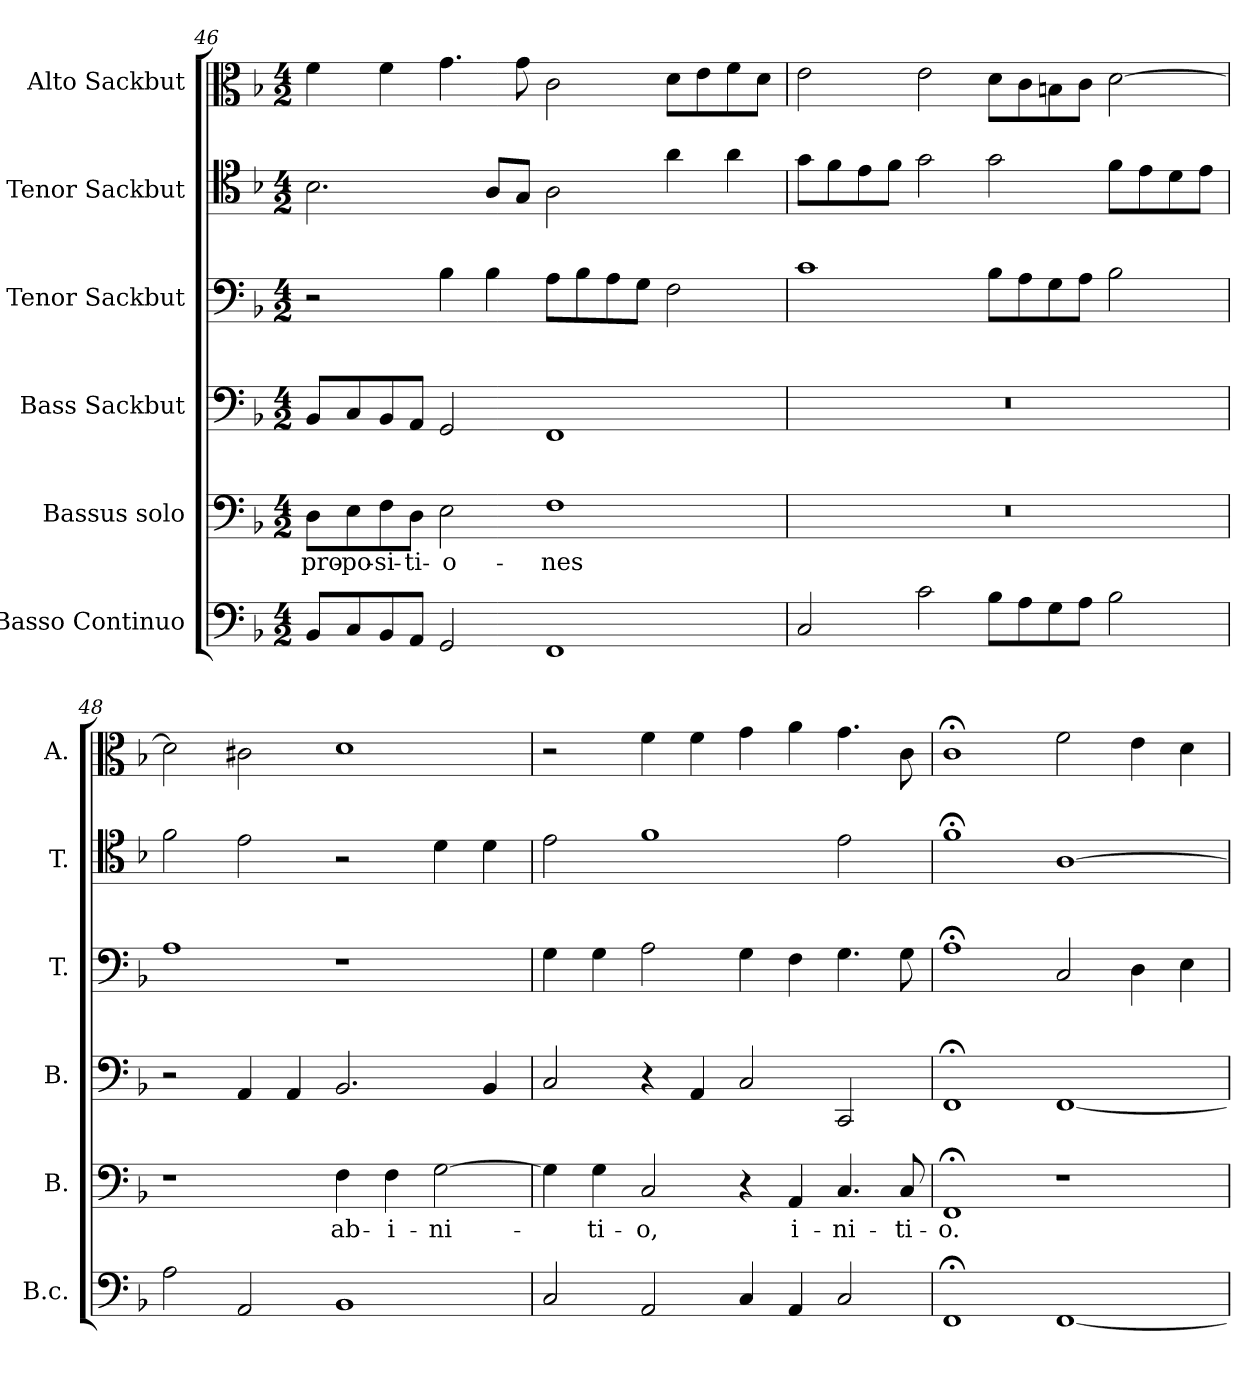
**kern	**kern	**text	**kern	**kern	**kern	**kern
*part6	*part5	*part5	*part4	*part3	*part2	*part1
*staff6	*staff5	*staff5	*staff4	*staff3	*staff2	*staff1
*I"Basso Continuo	*I"Bassus solo	*	*I"Bass Sackbut	*I"Tenor Sackbut	*I"Tenor Sackbut	*I"Alto Sackbut
*I'B.c.	*I'B.	*	*I'B.	*I'T.	*I'T.	*I'A.
!!LO:PB:g=z
*clefF4	*clefF4	*	*clefF4	*clefF4	*clefC4	*clefC3
*k[b-]	*k[b-]	*	*k[b-]	*k[b-]	*k[b-]	*k[b-]
*F:	*F:	*	*F:	*F:	*F:	*F:
*M4/2	*M4/2	*	*M4/2	*M4/2	*M4/2	*M4/2
=46	=46	=46	=46	=46	=46	=46
!	!	!LO:LY:b:color=#000000	!	!	!	!
8BB-i/L	8Di\L	pro-	8BB-i/L	2r	2.B-i\	4fi\
!	!	!LO:LY:b:color=#000000	!	!	!	!
8Ci/	8Ei\	-po-	8Ci/	.	.	.
!	!	!LO:LY:b:color=#000000	!	!	!	!
8BB-i/	8Fi\	-si-	8BB-i/	.	.	4fi\
!	!	!LO:LY:b:color=#000000	!	!	!	!
8AAi/J	8Di\J	-ti-	8AAi/J	.	.	.
!	!	!LO:LY:b:color=#000000	!	!	!	!
2GGi/	2Ei\	-o-	2GGi/	4B-i\	.	4.gi\
.	.	.	.	4B-i\	8Ai/L	.
.	.	.	.	.	8Gi/J	8gi\
!	!	!LO:LY:b:color=#000000	!	!	!	!
1FFi	1Fi	-nes	1FFi	8Ai\L	2Ai\	2ci\
.	.	.	.	8B-i\	.	.
.	.	.	.	8Ai\	.	.
.	.	.	.	8Gi\J	.	.
.	.	.	.	2Fi\	4ai\	8di\L
.	.	.	.	.	.	8ei\
.	.	.	.	.	4ai\	8fi\
.	.	.	.	.	.	8di\J
=47	=47	=47	=47	=47	=47	=47
!	!LO:N:vis=1	!	!LO:N:vis=1	!	!	!
2Ci/	0r	.	0r	1ci	8gi\L	2ei\
.	.	.	.	.	8fi\	.
.	.	.	.	.	8ei\	.
.	.	.	.	.	8fi\J	.
2ci\	.	.	.	.	2gi\	2ei\
8B-i\L	.	.	.	8B-i\L	2gi\	8di\L
8Ai\	.	.	.	8Ai\	.	8ci\
8Gi\	.	.	.	8Gi\	.	8Bni\
8Ai\J	.	.	.	8Ai\J	.	8ci\J
2B-i\	.	.	.	2B-i\	8fi\L	[2di\
.	.	.	.	.	8ei\	.
.	.	.	.	.	8di\	.
.	.	.	.	.	8ei\J	.
=48	=48	=48	=48	=48	=48	=48
2Ai\	1r	.	2r	1Ai	2fi\	2di\]
2AAi/	.	.	4AAi/	.	2ei\	2c#Xi\
.	.	.	4AAi/	.	.	.
!	!	!LO:LY:b:color=#000000	!	!	!	!
1BB-i	4Fi\	ab-	2.BB-i/	1r	2r	1di
!	!	!LO:LY:b:color=#000000	!	!	!	!
.	4Fi\	-i-	.	.	.	.
!	!	!LO:LY:b:color=#000000	!	!	!	!
.	[2Gi\	-ni-	.	.	4di\	.
.	.	.	4BB-i/	.	4di\	.
!!LO:LB:g=z
=49	=49	=49	=49	=49	=49	=49
2Ci/	4Gi\]	.	2Ci/	4Gi\	2ei\	2r
!	!	!LO:LY:b:color=#000000	!	!	!	!
.	4Gi\	-ti-	.	4Gi\	.	.
!	!	!LO:LY:b:color=#000000	!	!	!	!
2AAi/	2Ci/	-o,	4r	2Ai\	1fi	4fi\
.	.	.	4AAi/	.	.	4fi\
4Ci/	4r	.	2Ci/	4Gi\	.	4gi\
!	!	!LO:LY:b:color=#000000	!	!	!	!
4AAi/	4AAi/	i-	.	4Fi\	.	4ai\
!	!	!LO:LY:b:color=#000000	!	!	!	!
2Ci/	4.Ci/	-ni-	2CCi/	4.Gi\	2ei\	4.gi\
!	!	!LO:LY:b:color=#000000	!	!	!	!
.	8Ci/	-ti-	.	8Gi\	.	8ci\
=50	=50	=50	=50	=50	=50	=50
!	!	!LO:LY:b:color=#000000	!	!	!	!
1FF;i	1FF;i	-o.	1FF;i	1A;i	1f;i	1c;i
[1FFi	1r	.	[1FFi	2Ci/	[1Ai	2fi\
.	.	.	.	4Di\	.	4ei\
.	.	.	.	4Ei\	.	4di\
=	=	=	=	=	=	=
*-	*-	*-	*-	*-	*-	*-
